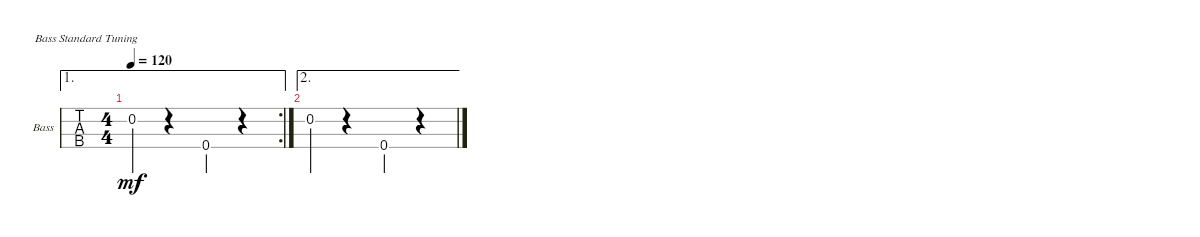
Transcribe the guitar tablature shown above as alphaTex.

\defaultSystemsLayout 4
\bracketExtendMode groupsimilarinstruments
\firstSystemTrackNameOrientation horizontal
\otherSystemsTrackNameOrientation horizontal
\track ("Bass" "Bass") {instrument acousticbass}
\staff {tabs}
\tuning (G2 D2 A1 E1)
\ae 1
\rc 2
\ts (4 4)
\tempo 120
\clef f4
\ks eminor
0.2.4{dy mf} r.4 0.4.4 r.4 |
\ae 2
0.2.4 r.4 0.4.4 r.4
